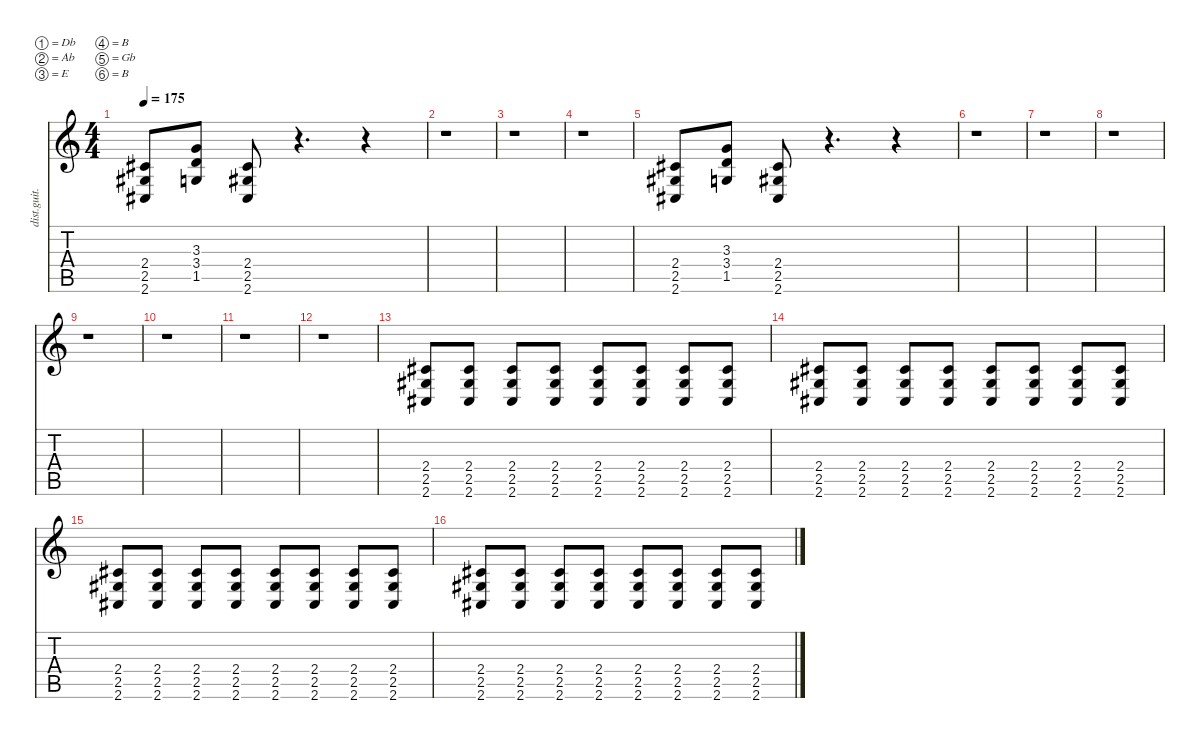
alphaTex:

\defaultSystemsLayout 4
\hideDynamics
\bracketExtendMode nobrackets
\track ("riff" "dist.guit.") {instrument distortionguitar}
\staff {score tabs}
\tuning (Db4 Ab3 E3 B2 Gb2 B1)
\ts (4 4)
\tempo 175
\clef g2
\ks c
(2.6{acc #} 2.5{acc #} 2.4{acc #}).8{dy mf beam Up} (1.5 3.4 3.3).8{beam Up} (2.6{acc #} 2.5{acc #} 2.4{acc #}).8{beam Up} r.4{d beam Down} r.4{beam Down} |
r.1{beam Down} |
r.1{beam Down} |
r.1{beam Down} |
(2.6{acc #} 2.5{acc #} 2.4{acc #}).8{beam Up} (1.5 3.4 3.3).8{beam Up} (2.6{acc #} 2.5{acc #} 2.4{acc #}).8{beam Up} r.4{d beam Down} r.4{beam Down} |
r.1{beam Down} |
r.1{beam Down} |
r.1{beam Down} |
r.1{beam Down} |
r.1{beam Down} |
r.1{beam Down} |
r.1{beam Down} |
(2.6{acc #} 2.5{acc #} 2.4{acc #}).8{beam Up} (2.6{acc #} 2.5{acc #} 2.4{acc #}).8{beam Up} (2.6{acc #} 2.5{acc #} 2.4{acc #}).8{beam Up} (2.6{acc #} 2.5{acc #} 2.4{acc #}).8{beam Up} (2.6{acc #} 2.5{acc #} 2.4{acc #}).8{beam Up} (2.6{acc #} 2.5{acc #} 2.4{acc #}).8{beam Up} (2.6{acc #} 2.5{acc #} 2.4{acc #}).8{beam Up} (2.6{acc #} 2.5{acc #} 2.4{acc #}).8{beam Up} |
(2.6{acc #} 2.5{acc #} 2.4{acc #}).8{beam Up} (2.6{acc #} 2.5{acc #} 2.4{acc #}).8{beam Up} (2.6{acc #} 2.5{acc #} 2.4{acc #}).8{beam Up} (2.6{acc #} 2.5{acc #} 2.4{acc #}).8{beam Up} (2.6{acc #} 2.5{acc #} 2.4{acc #}).8{beam Up} (2.6{acc #} 2.5{acc #} 2.4{acc #}).8{beam Up} (2.6{acc #} 2.5{acc #} 2.4{acc #}).8{beam Up} (2.6{acc #} 2.5{acc #} 2.4{acc #}).8{beam Up} |
(2.6{acc #} 2.5{acc #} 2.4{acc #}).8{beam Up} (2.6{acc #} 2.5{acc #} 2.4{acc #}).8{beam Up} (2.6{acc #} 2.5{acc #} 2.4{acc #}).8{beam Up} (2.6{acc #} 2.5{acc #} 2.4{acc #}).8{beam Up} (2.6{acc #} 2.5{acc #} 2.4{acc #}).8{beam Up} (2.6{acc #} 2.5{acc #} 2.4{acc #}).8{beam Up} (2.6{acc #} 2.5{acc #} 2.4{acc #}).8{beam Up} (2.6{acc #} 2.5{acc #} 2.4{acc #}).8{beam Up} |
(2.6{acc #} 2.5{acc #} 2.4{acc #}).8{beam Up} (2.6{acc #} 2.5{acc #} 2.4{acc #}).8{beam Up} (2.6{acc #} 2.5{acc #} 2.4{acc #}).8{beam Up} (2.6{acc #} 2.5{acc #} 2.4{acc #}).8{beam Up} (2.6{acc #} 2.5{acc #} 2.4{acc #}).8{beam Up} (2.6{acc #} 2.5{acc #} 2.4{acc #}).8{beam Up} (2.6{acc #} 2.5{acc #} 2.4{acc #}).8{beam Up} (2.6{acc #} 2.5{acc #} 2.4{acc #}).8{beam Up}
